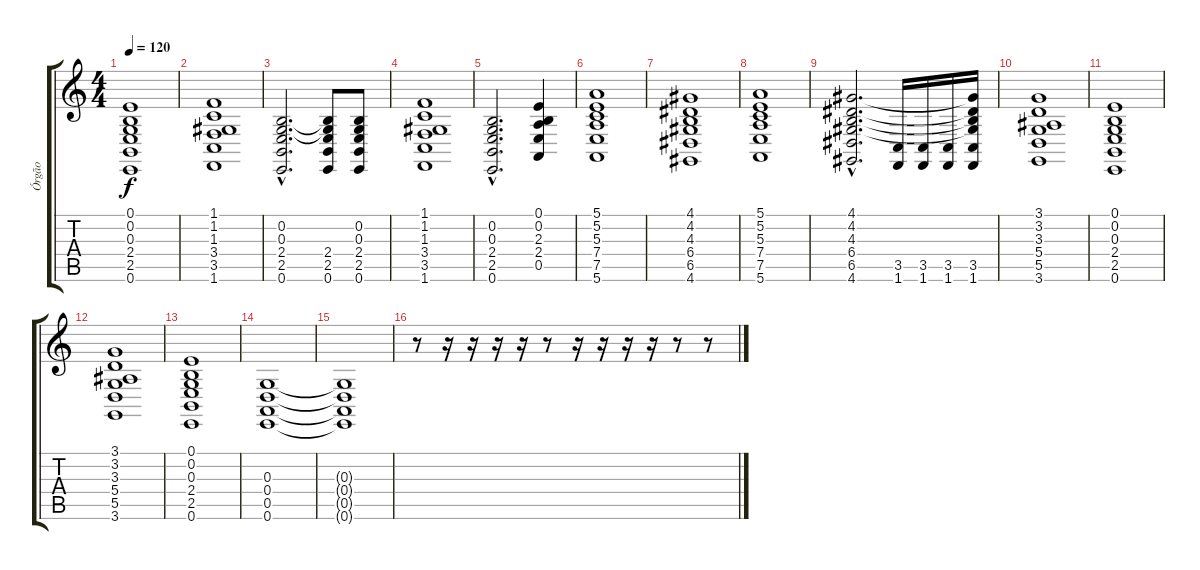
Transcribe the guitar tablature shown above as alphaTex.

\track ("Órgão" "Órgão") {instrument churchorgan}
\staff {score tabs}
\tuning (E4 B3 G3 D3 A2 E2) {hide}
\ts (4 4)
\tempo 120
\clef g2
\ks c
(0.1 0.2 0.3 2.4 2.5 0.6).1{dy f} |
(1.1 1.2 1.3 3.4 3.5 1.6).1 |
(0.2{hac} 0.3{hac} 2.4{hac} 2.5{hac} 0.6{hac}).2{d} (0.2{t} 0.3{t} 2.4 2.5 0.6).8 (0.2 0.3 2.4 2.5 0.6).8 |
(1.1 1.2 1.3 3.4 3.5 1.6).1 |
(0.2{hac} 0.3{hac} 2.4{hac} 2.5{hac} 0.6{hac}).2{d} (0.1 0.2 2.3 2.4 0.5).4 |
(5.1 5.2 5.3 7.4 7.5 5.6).1 |
(4.1 4.2 4.3 6.4 6.5 4.6).1 |
(5.1 5.2 5.3 7.4 7.5 5.6).1 |
(4.1{hac} 4.2{hac} 4.3{hac} 6.4{hac} 6.5{hac} 4.6{hac}).2{d} (3.5 1.6).16 (3.5 1.6).16 (3.5 1.6).16 (4.1{t} 4.2{t} 4.3{t} 6.4{t} 3.5 1.6).16 |
(3.1 3.2 3.3 5.4 5.5 3.6).1 |
(0.1 0.2 0.3 2.4 2.5 0.6).1 |
(3.1 3.2 3.3 5.4 5.5 3.6).1 |
(0.1 0.2 0.3 2.4 2.5 0.6).1 |
(0.3 0.4 0.5 0.6).1 |
(0.3{t} 0.4{t} 0.5{t} 0.6{t}).1 |
r.8{volume 14} r.16 r.16 r.16 r.16 r.8 r.16 r.16 r.16 r.16 r.8 r.8
